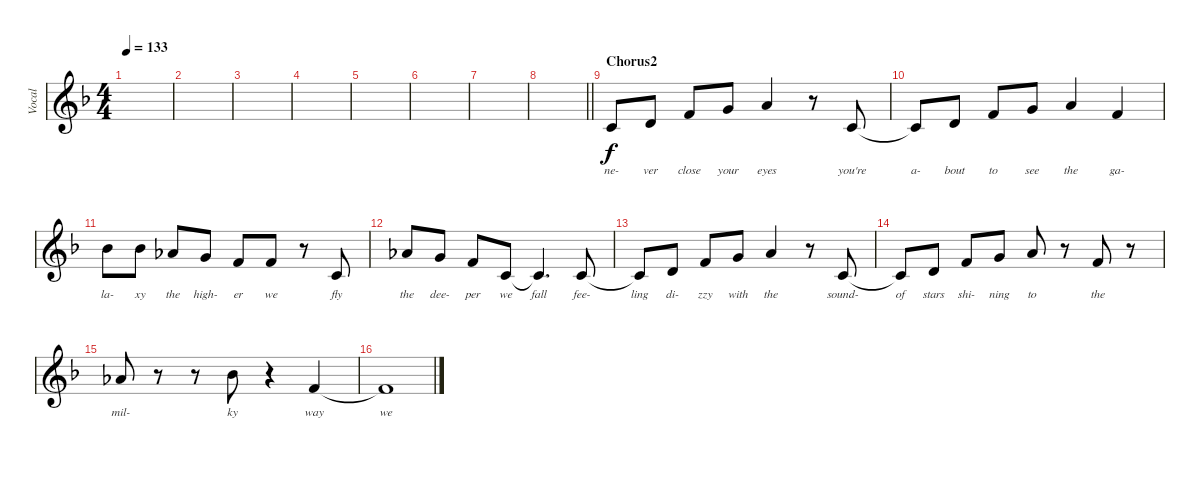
\track ("Vocal" "Vocal") {instrument synthvoice}
\staff {score}
\tuning (E5 B4 G4 D4 A3 E3) {hide}
\ts (4 4)
\tempo 133
\clef g2
\ks f
|
|
|
|
|
|
|
\barLineRight lightlight
|
\section ("" "Chorus2")
3.5.8{lyrics (0 "ne-") lyrics (1 "") lyrics (2 "") lyrics (3 "") lyrics (4 "")} 0.4.8{lyrics (0 "ver") lyrics (1 "") lyrics (2 "") lyrics (3 "") lyrics (4 "")} 3.4.8{lyrics (0 "close") lyrics (1 "") lyrics (2 "") lyrics (3 "") lyrics (4 "")} 0.3.8{lyrics (0 "your") lyrics (1 "") lyrics (2 "") lyrics (3 "") lyrics (4 "")} 2.3.4{lyrics (0 "eyes") lyrics (1 "") lyrics (2 "") lyrics (3 "") lyrics (4 "")} r.8 3.5.8{lyrics (0 "you're") lyrics (1 "") lyrics (2 "") lyrics (3 "") lyrics (4 "")} |
3.5{t}.8{lyrics (0 "a-") lyrics (1 "") lyrics (2 "") lyrics (3 "") lyrics (4 "")} 0.4.8{lyrics (0 "bout") lyrics (1 "") lyrics (2 "") lyrics (3 "") lyrics (4 "")} 3.4.8{lyrics (0 "to") lyrics (1 "") lyrics (2 "") lyrics (3 "") lyrics (4 "")} 0.3.8{lyrics (0 "see") lyrics (1 "") lyrics (2 "") lyrics (3 "") lyrics (4 "")} 2.3.4{lyrics (0 "the") lyrics (1 "") lyrics (2 "") lyrics (3 "") lyrics (4 "")} 3.4.4{lyrics (0 "ga-") lyrics (1 "") lyrics (2 "") lyrics (3 "") lyrics (4 "")} |
3.3.8{lyrics (0 "la-") lyrics (1 "") lyrics (2 "") lyrics (3 "") lyrics (4 "")} 3.3.8{lyrics (0 "xy") lyrics (1 "") lyrics (2 "") lyrics (3 "") lyrics (4 "")} 1.3.8{lyrics (0 "the") lyrics (1 "") lyrics (2 "") lyrics (3 "") lyrics (4 "")} 0.3.8{lyrics (0 "high-") lyrics (1 "") lyrics (2 "") lyrics (3 "") lyrics (4 "")} 3.4.8{lyrics (0 "er") lyrics (1 "") lyrics (2 "") lyrics (3 "") lyrics (4 "")} 3.4.8{lyrics (0 "we") lyrics (1 "") lyrics (2 "") lyrics (3 "") lyrics (4 "")} r.8 3.5.8{lyrics (0 "fly") lyrics (1 "") lyrics (2 "") lyrics (3 "") lyrics (4 "")} |
1.3.8{lyrics (0 "the") lyrics (1 "") lyrics (2 "") lyrics (3 "") lyrics (4 "")} 0.3.8{lyrics (0 "dee-") lyrics (1 "") lyrics (2 "") lyrics (3 "") lyrics (4 "")} 3.4.8{lyrics (0 "per") lyrics (1 "") lyrics (2 "") lyrics (3 "") lyrics (4 "")} 3.5.8{lyrics (0 "we") lyrics (1 "") lyrics (2 "") lyrics (3 "") lyrics (4 "")} 3.5{t}.4{d lyrics (0 "fall") lyrics (1 "") lyrics (2 "") lyrics (3 "") lyrics (4 "")} 3.5.8{lyrics (0 "fee-") lyrics (1 "") lyrics (2 "") lyrics (3 "") lyrics (4 "")} |
3.5{t}.8{lyrics (0 "ling") lyrics (1 "") lyrics (2 "") lyrics (3 "") lyrics (4 "")} 0.4.8{lyrics (0 "di-") lyrics (1 "") lyrics (2 "") lyrics (3 "") lyrics (4 "")} 3.4.8{lyrics (0 "zzy") lyrics (1 "") lyrics (2 "") lyrics (3 "") lyrics (4 "")} 0.3.8{lyrics (0 "with") lyrics (1 "") lyrics (2 "") lyrics (3 "") lyrics (4 "")} 2.3.4{lyrics (0 "the") lyrics (1 "") lyrics (2 "") lyrics (3 "") lyrics (4 "")} r.8 3.5.8{lyrics (0 "sound-") lyrics (1 "") lyrics (2 "") lyrics (3 "") lyrics (4 "")} |
3.5{t}.8{lyrics (0 "of") lyrics (1 "") lyrics (2 "") lyrics (3 "") lyrics (4 "")} 0.4.8{lyrics (0 "stars") lyrics (1 "") lyrics (2 "") lyrics (3 "") lyrics (4 "")} 3.4.8{lyrics (0 "shi-") lyrics (1 "") lyrics (2 "") lyrics (3 "") lyrics (4 "")} 0.3.8{lyrics (0 "ning") lyrics (1 "") lyrics (2 "") lyrics (3 "") lyrics (4 "")} 2.3.8{lyrics (0 "to") lyrics (1 "") lyrics (2 "") lyrics (3 "") lyrics (4 "")} r.8 3.4.8{lyrics (0 "the") lyrics (1 "") lyrics (2 "") lyrics (3 "") lyrics (4 "")} r.8 |
1.3.8{lyrics (0 "mil-") lyrics (1 "") lyrics (2 "") lyrics (3 "") lyrics (4 "")} r.8 r.8 3.3.8{lyrics (0 "ky") lyrics (1 "") lyrics (2 "") lyrics (3 "") lyrics (4 "")} r.4 3.4.4{lyrics (0 "way") lyrics (1 "") lyrics (2 "") lyrics (3 "") lyrics (4 "")} |
3.4{t}.1{lyrics (0 "we") lyrics (1 "") lyrics (2 "") lyrics (3 "") lyrics (4 "")}
